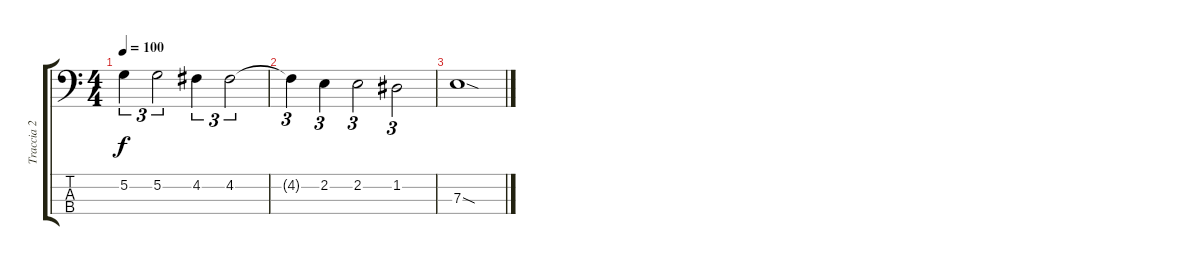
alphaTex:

\track ("Traccia 2" "Traccia 2") {instrument electricbassfinger}
\staff {score tabs}
\tuning (G2 D2 A1 E1) {hide}
\ts (4 4)
\tempo 100
\clef f4
\ks c
5.2.4{tu (3 2) dy f} 5.2.2{tu (3 2)} 4.2.4{tu (3 2)} 4.2.2{tu (3 2)} |
4.2{t}.4{tu (3 2)} 2.2.4{tu (3 2)} 2.2.2{tu (3 2)} 1.2.2{tu (3 2)} |
7.3{sod}.1
